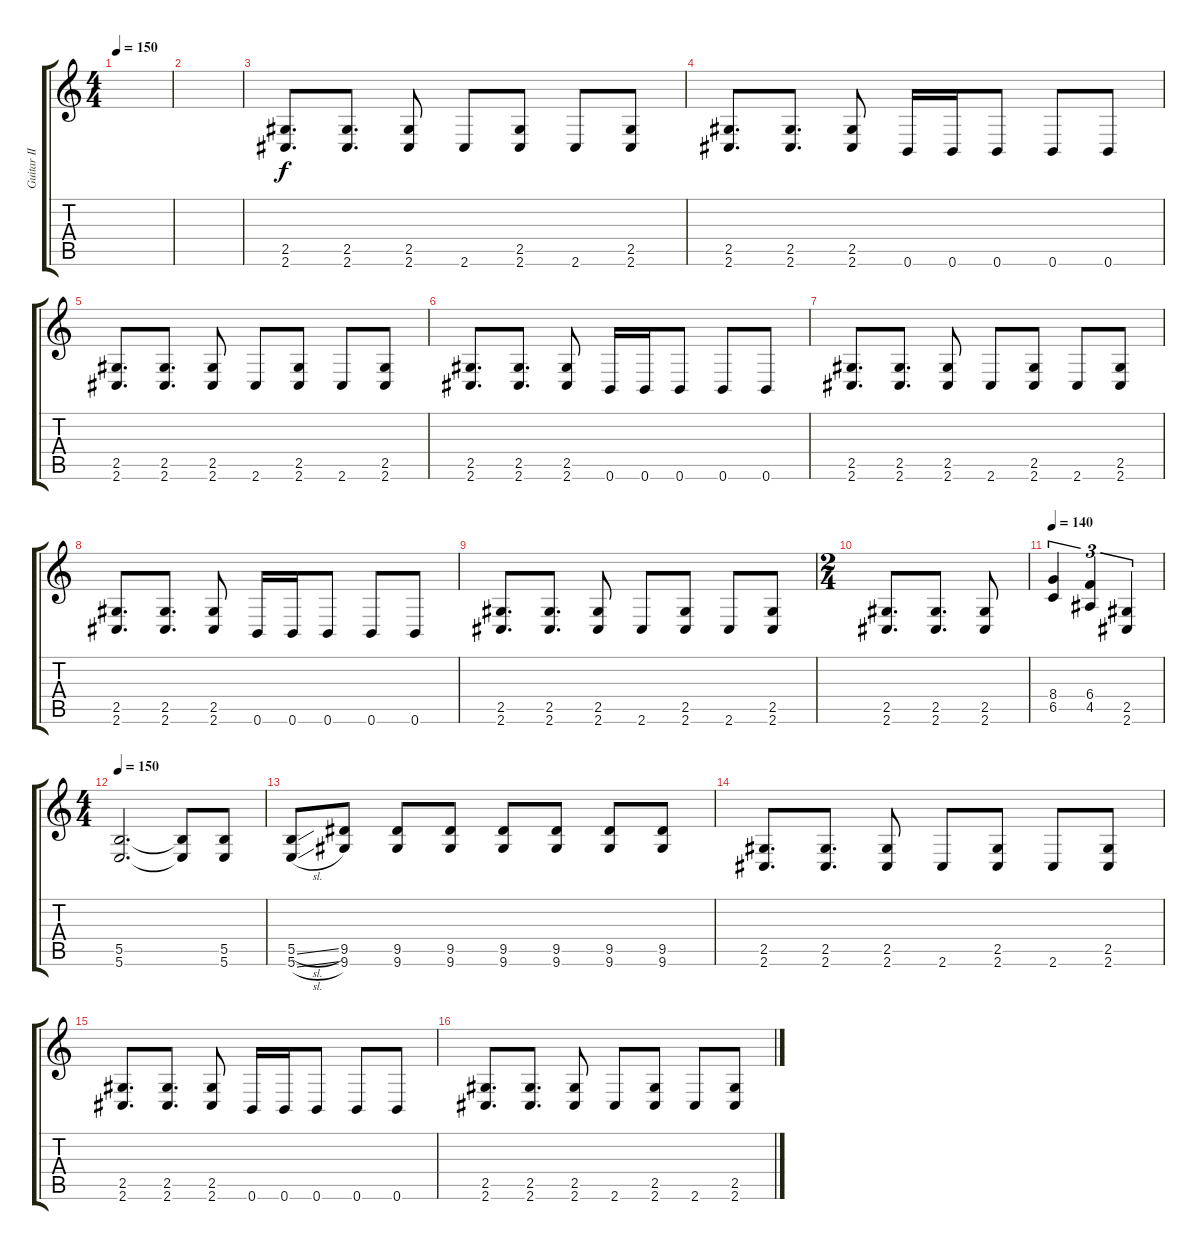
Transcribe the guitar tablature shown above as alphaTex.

\track ("Guitar II" "Guitar II") {instrument distortionguitar}
\staff {score tabs}
\tuning (Db4 Ab3 E3 B2 Gb2 B1) {hide}
\ts (4 4)
\tempo 150
\clef g2
\ks c
|
|
(2.5 2.6).8{d} (2.5 2.6).8{d} (2.5 2.6).8 2.6.8 (2.5 2.6).8 2.6.8 (2.5 2.6).8 |
(2.5 2.6).8{d} (2.5 2.6).8{d} (2.5 2.6).8 0.6.16 0.6.16 0.6.8 0.6.8 0.6.8 |
(2.5 2.6).8{d} (2.5 2.6).8{d} (2.5 2.6).8 2.6.8 (2.5 2.6).8 2.6.8 (2.5 2.6).8 |
(2.5 2.6).8{d} (2.5 2.6).8{d} (2.5 2.6).8 0.6.16 0.6.16 0.6.8 0.6.8 0.6.8 |
(2.5 2.6).8{d} (2.5 2.6).8{d} (2.5 2.6).8 2.6.8 (2.5 2.6).8 2.6.8 (2.5 2.6).8 |
(2.5 2.6).8{d} (2.5 2.6).8{d} (2.5 2.6).8 0.6.16 0.6.16 0.6.8 0.6.8 0.6.8 |
(2.5 2.6).8{d} (2.5 2.6).8{d} (2.5 2.6).8 2.6.8 (2.5 2.6).8 2.6.8 (2.5 2.6).8 |
\ts (2 4)
(2.5 2.6).8{d} (2.5 2.6).8{d} (2.5 2.6).8 |
\tempo 140
(8.4 6.5).4{tu (3 2)} (6.4 4.5).4{tu (3 2)} (2.5 2.6).4{tu (3 2)} |
\ts (4 4)
\tempo 150
(5.5 5.6).2{d} (5.5{t} 5.6{t}).8 (5.5 5.6).8 |
(5.5{sl} 5.6{sl}).8 (9.5 9.6).8 (9.5 9.6).8 (9.5 9.6).8 (9.5 9.6).8 (9.5 9.6).8 (9.5 9.6).8 (9.5 9.6).8 |
(2.5 2.6).8{d} (2.5 2.6).8{d} (2.5 2.6).8 2.6.8 (2.5 2.6).8 2.6.8 (2.5 2.6).8 |
(2.5 2.6).8{d} (2.5 2.6).8{d} (2.5 2.6).8 0.6.16 0.6.16 0.6.8 0.6.8 0.6.8 |
(2.5 2.6).8{d} (2.5 2.6).8{d} (2.5 2.6).8 2.6.8 (2.5 2.6).8 2.6.8 (2.5 2.6).8
